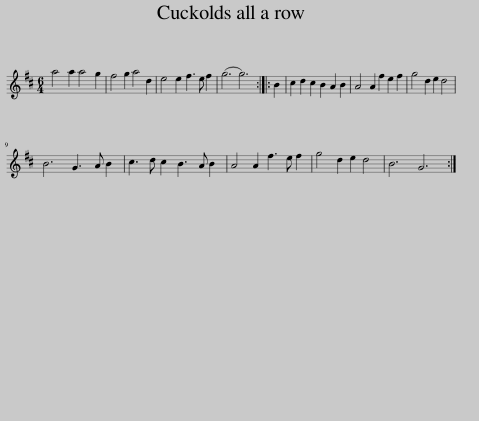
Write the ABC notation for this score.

X:1
L:1/8
M:6/4
I:linebreak $
K:D
V:1 treble
V:1
 a4 a2 a4 g2 | f4 g2 a4 d2 | e4 e2 f3 e f2 | (g6 g6) :: B2 | %5
 c2 d2 c2 B2 A2 B2 | A4 A2 f2 e2 f2 | g4 d2 e2 d4 |$ B6 G3 A B2 | c3 d c2 B3 A B2 | %10
 A4 A2 f3 e f2 | g4 d2 e2 d4 | B6 G6 :| %13
